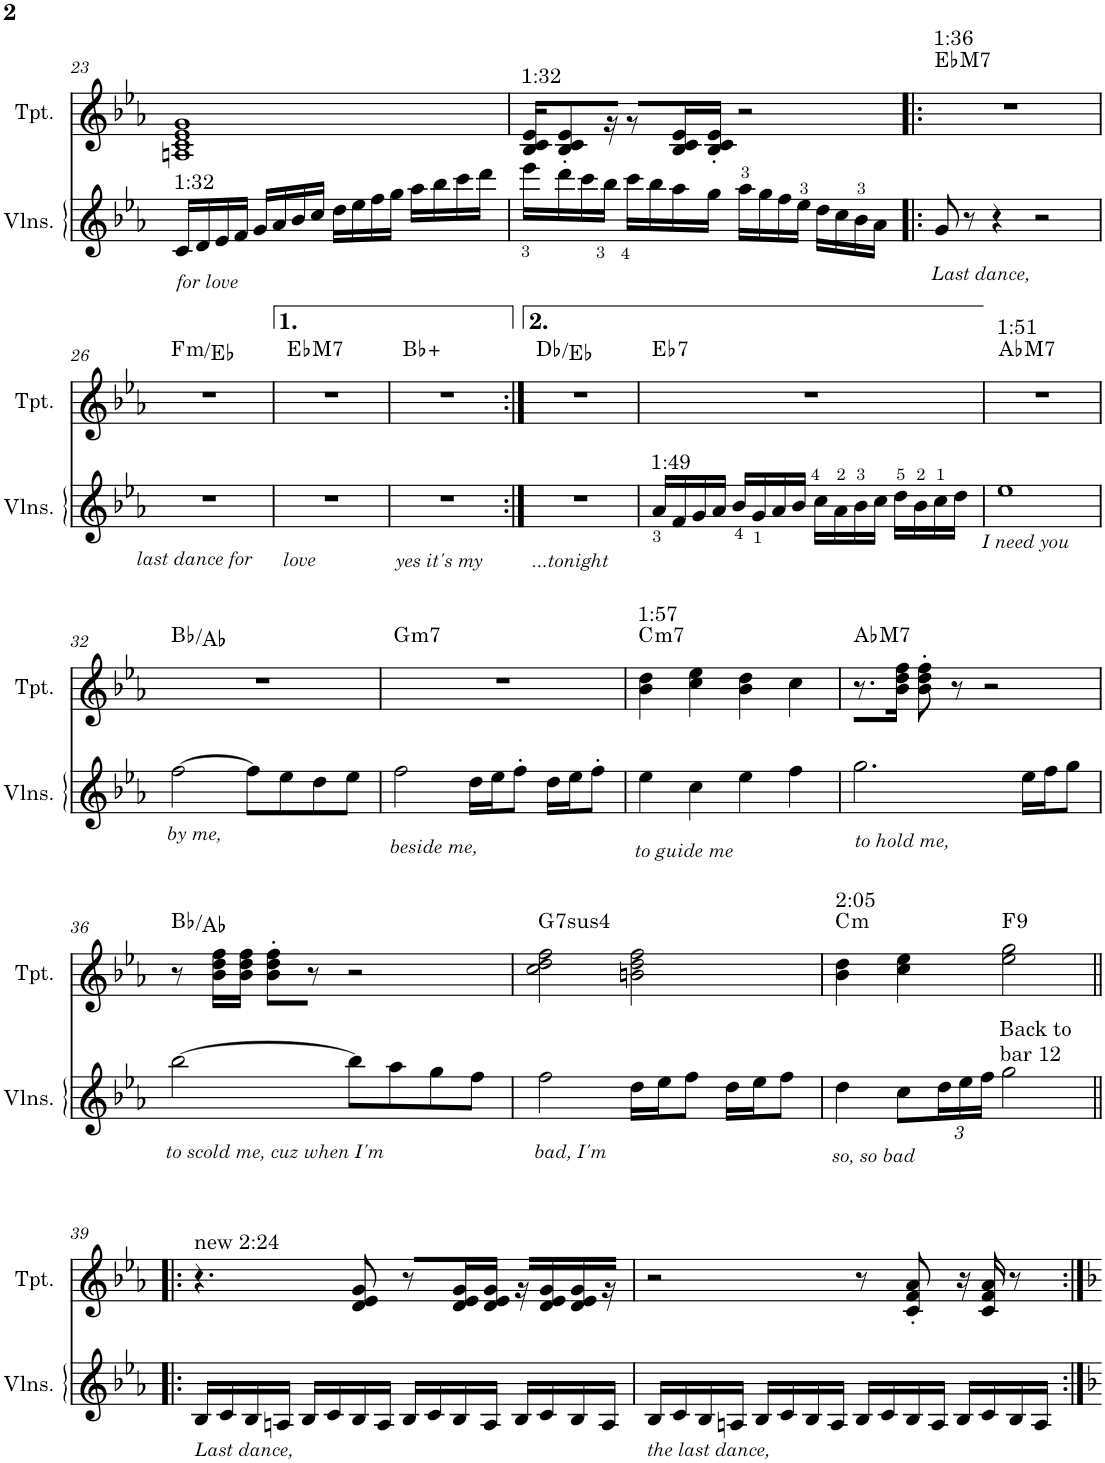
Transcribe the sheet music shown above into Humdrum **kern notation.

**kern	**kern	**harte
*part2	*part1	*part1
*staff2	*staff1	*
*I"Violins	*I"Violin	*
*I'Vlns.	*I'Vln.	*
!!LO:PB:g=z
*clefG2	*clefG2	*
*k[b-e-a-]	*k[b-e-a-]	*
*M4/4	*M4/4	*
=23	=23	=23
!LO:TX:b:i:t=for love	!	!
!LO:TX:a:t=1&colon;32	!	!
16c/LL	1An 1c 1e- 1g	.
16d/	.	.
16e-/	.	.
16f/JJ	.	.
16g/LL	.	.
16a-/	.	.
16b-/	.	.
16cc/JJ	.	.
16dd\LL	.	.
16ee-\	.	.
16ff\	.	.
16gg\JJ	.	.
16aa-\LL	.	.
16bb-\	.	.
16ccc\	.	.
16ddd\JJ	.	.
=24	=24	=24
!	!LO:TX:a:t=1&colon;32	!
16eee-\LL	16B-/ 16c/ 16e-/KL	.
16ddd\	8B-/' 8c/' 8e-/'	.
16ccc\	.	.
16bb-\JJ	16r	.
16ccc\LL	8r	.
16bb-\	.	.
16aa-\	16B-/ 16c/ 16e-/L	.
16gg\JJ	16B-/' 16c/' 16e-/'JJ	.
16aa-\LL	2r	.
16gg\	.	.
16ff\	.	.
16ee-\JJ	.	.
16dd\LL	.	.
16cc\	.	.
16b-\	.	.
16a-\JJ	.	.
=25!|:	=25!|:	=25!|:
!	!LO:TX:a:t=1&colon;36	!
!LO:TX:b:i:t=Last dance,	!	!LO:H:kt=M7
8g/	1r	Eb:maj7
8r	.	.
4r	.	.
2r	.	.
!!LO:LB:g=z
=26	=26	=26
!LO:TX:b:i:t=last dance for	!	!LO:H:kt=m
1r	1r	F:min/b7
=27	=27	=27
!LO:TX:b:i:t=love	!	!LO:H:kt=M7
1r	1r	Eb:maj7
=28	=28	=28
!LO:TX:b:i:t=yes it's my	!	!
1r	1r	Bb:aug
=29:|!	=29:|!	=29:|!
!LO:TX:b:i:t=...tonight	!	!
1r	1r	Db:maj/2
=30	=30	=30
!LO:TX:a:t=1&colon;49	!	!LO:H:kt=7
16a-/LL	1r	Eb:7
16f/	.	.
16g/	.	.
16a-/JJ	.	.
16b-/LL	.	.
16g/	.	.
16a-/	.	.
16b-/JJ	.	.
16cc\LL	.	.
16a-\	.	.
16b-\	.	.
16cc\JJ	.	.
!LO:TX:b:i:t=I need you	!	!
16dd\LL	.	.
16b-\	.	.
16cc\	.	.
16dd\JJ	.	.
=31	=31	=31
!	!LO:TX:a:t=1&colon;51	!LO:H:kt=M7
1ee-	1r	Ab:maj7
!!LO:LB:g=z
=32	=32	=32
!LO:TX:b:i:t=by me,	!	!
[2ff\	1r	Bb:maj/b7
8ff\L]	.	.
8ee-\	.	.
8dd\	.	.
8ee-\J	.	.
=33	=33	=33
!LO:TX:b:i:t=beside me,	!	!LO:H:kt=m7
2ff\	1r	G:min7
16dd\LL	.	.
16ee-\J	.	.
8ff'\J	.	.
16dd\LL	.	.
16ee-\J	.	.
8ff'\J	.	.
=34	=34	=34
!	!LO:TX:a:t=1&colon;57	!
!LO:TX:b:i:t=to guide me	!	!LO:H:kt=m7
4ee-\	4b-\ 4dd\	C:min7
4cc\	4cc\ 4ee-\	.
4ee-\	4b-\ 4dd\	.
4ff\	4cc\	.
=35	=35	=35
!LO:TX:b:i:t=to hold me,	!	!LO:H:kt=M7
2.gg\	8.r	Ab:maj7
.	16b-\ 16dd\ 16ff\Jk	.
.	8b-\' 8dd\' 8ff\'	.
.	8r	.
.	2r	.
16ee-\LL	.	.
16ff\J	.	.
8gg\J	.	.
!!LO:LB:g=z
=36	=36	=36
!LO:TX:b:i:t=to scold me, cuz when I'm	!	!
[2bb-\	8r	Bb:maj/b7
.	16b-\ 16dd\ 16ff\LL	.
.	16b-\ 16dd\ 16ff\JJ	.
.	8b-\' 8dd\' 8ff\'L	.
.	8r	.
8bb-\L]	2r	.
8aa-\	.	.
8gg\	.	.
8ff\J	.	.
=37	=37	=37
!LO:TX:b:i:t=bad, I'm	!	!LO:H:kt=74
2ff\	2cc\ 2dd\ 2ff\	G:sus4(7)
16dd\LL	2bn\ 2dd\ 2ff\	.
16ee-\J	.	.
8ff\J	.	.
16dd\LL	.	.
16ee-\J	.	.
8ff\J	.	.
=38	=38	=38
!	!LO:TX:a:t=2&colon;05	!
!LO:TX:b:i:t=so, so bad	!	!LO:H:kt=m
4dd\	4b-\ 4dd\	C:min
8cc\L	4cc\ 4ee-\	.
*Xbrackettup	*	*
24dd\L	.	.
24ee-\	.	.
24ff\JJ	.	.
!	!LO:TX:b:t=Back to	!
!	!LO:TX:b:t=bar 12	!LO:H:kt=9
2gg\	2ee-\ 2gg\	F:9
!!LO:LB:g=z
=39!|:	=39!|:	=39!|:
!	!LO:TX:a:t=new 2&colon;24	!
!LO:TX:b:i:t=Last dance,	!	!
16B-/LL	4.r	.
16c/	.	.
16B-/	.	.
16An/JJ	.	.
16B-/LL	.	.
16c/	.	.
16B-/	8d/ 8e-/ 8g/	.
16A/JJ	.	.
16B-/LL	8r	.
16c/	.	.
16B-/	16d/ 16e-/ 16g/L	.
16A/JJ	16d/ 16e-/ 16g/JJ	.
16B-/LL	16r	.
16c/	16d/ 16e-/ 16g/	.
16B-/	16d/ 16e-/ 16g/	.
16A/JJ	16r	.
=40	=40	=40
!LO:TX:b:i:t=the last dance,	!	!
16B-/LL	2r	.
16c/	.	.
16B-/	.	.
16An/JJ	.	.
16B-/LL	.	.
16c/	.	.
16B-/	.	.
16A/JJ	.	.
16B-/LL	8r	.
16c/	.	.
16B-/	8c/' 8f/' 8a-/'	.
16A/JJ	.	.
16B-/LL	16r	.
16c/	16c/ 16f/ 16a-/	.
16B-/	8r	.
16A/JJ	.	.
=:|!	=:|!	=:|!
*-	*-	*-
